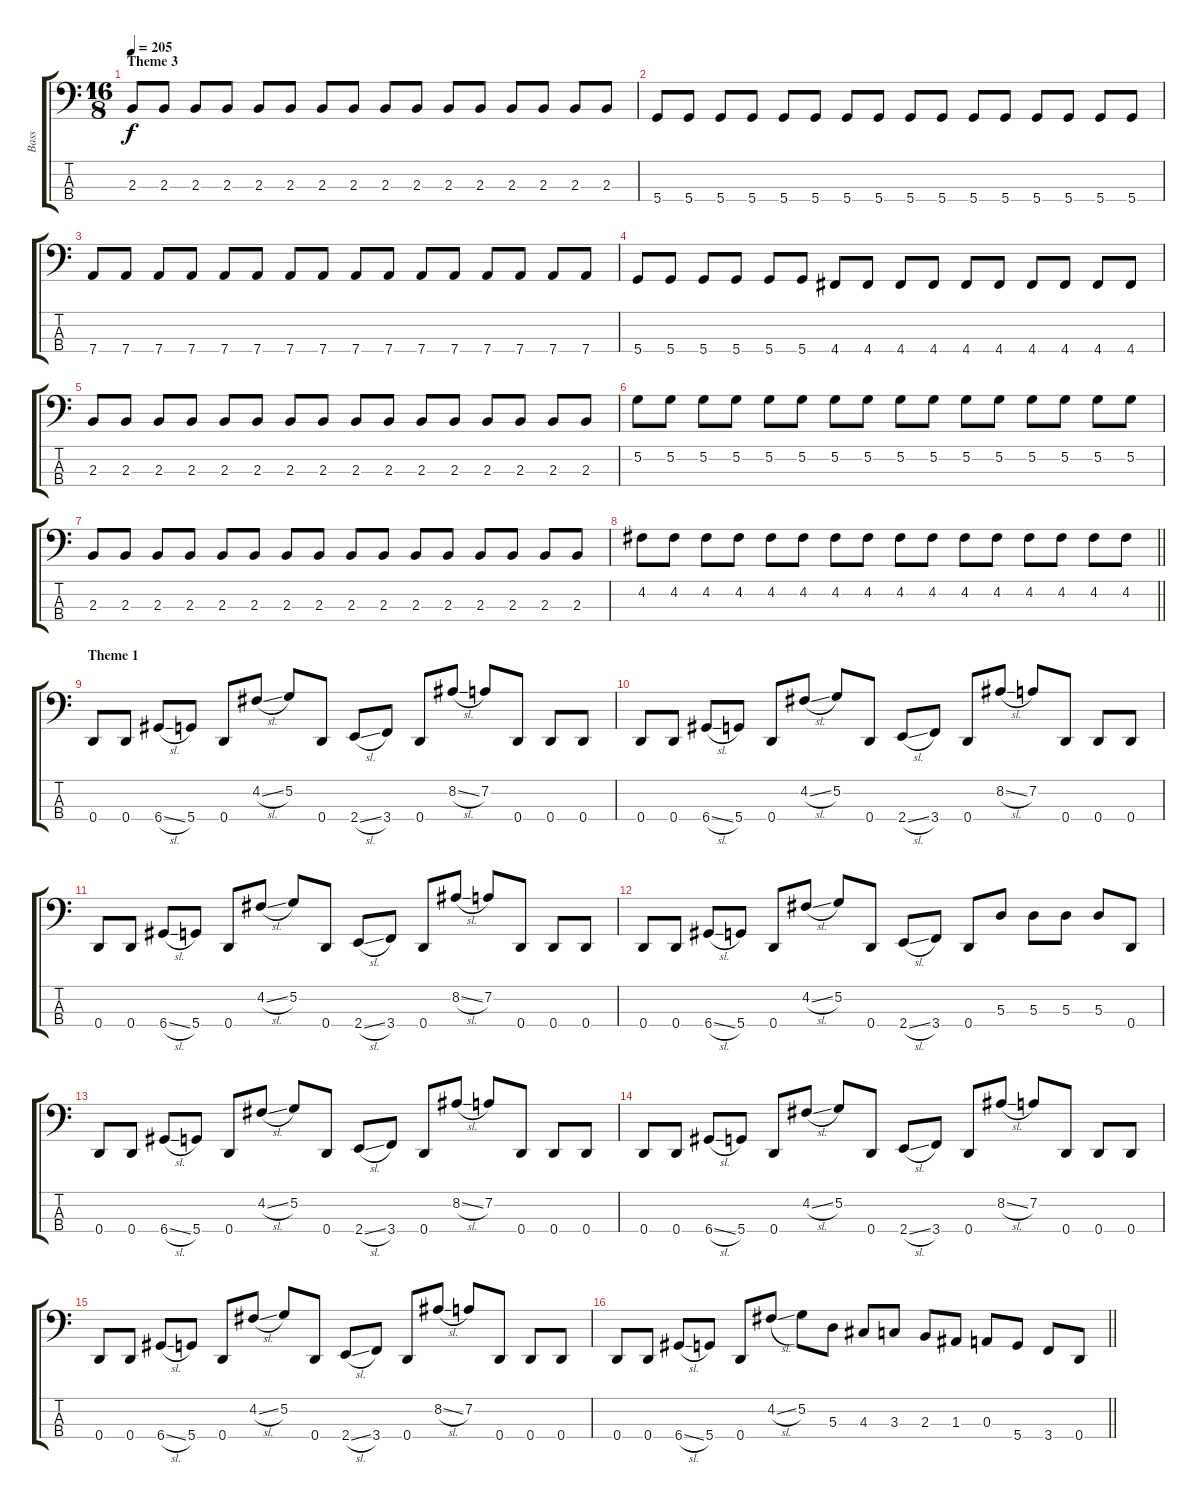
\track ("Bass" "Bass") {instrument electricbassfinger}
\staff {score tabs}
\tuning (G2 D2 A1 D1) {hide}
\ts (16 8)
\section ("" "Theme 3")
\tempo 205
\clef f4
\ks c
2.3.8{dy f} 2.3.8 2.3.8 2.3.8 2.3.8 2.3.8 2.3.8 2.3.8 2.3.8 2.3.8 2.3.8 2.3.8 2.3.8 2.3.8 2.3.8 2.3.8 |
5.4.8 5.4.8 5.4.8 5.4.8 5.4.8 5.4.8 5.4.8 5.4.8 5.4.8 5.4.8 5.4.8 5.4.8 5.4.8 5.4.8 5.4.8 5.4.8 |
7.4.8 7.4.8 7.4.8 7.4.8 7.4.8 7.4.8 7.4.8 7.4.8 7.4.8 7.4.8 7.4.8 7.4.8 7.4.8 7.4.8 7.4.8 7.4.8 |
5.4.8 5.4.8 5.4.8 5.4.8 5.4.8 5.4.8 4.4.8 4.4.8 4.4.8 4.4.8 4.4.8 4.4.8 4.4.8 4.4.8 4.4.8 4.4.8 |
2.3.8 2.3.8 2.3.8 2.3.8 2.3.8 2.3.8 2.3.8 2.3.8 2.3.8 2.3.8 2.3.8 2.3.8 2.3.8 2.3.8 2.3.8 2.3.8 |
5.2.8 5.2.8 5.2.8 5.2.8 5.2.8 5.2.8 5.2.8 5.2.8 5.2.8 5.2.8 5.2.8 5.2.8 5.2.8 5.2.8 5.2.8 5.2.8 |
2.3.8 2.3.8 2.3.8 2.3.8 2.3.8 2.3.8 2.3.8 2.3.8 2.3.8 2.3.8 2.3.8 2.3.8 2.3.8 2.3.8 2.3.8 2.3.8 |
\barLineRight lightlight
4.2.8 4.2.8 4.2.8 4.2.8 4.2.8 4.2.8 4.2.8 4.2.8 4.2.8 4.2.8 4.2.8 4.2.8 4.2.8 4.2.8 4.2.8 4.2.8 |
\section ("" "Theme 1")
0.4.8 0.4.8 6.4{sl}.8 5.4.8 0.4.8 4.2{sl}.8 5.2.8 0.4.8 2.4{sl}.8 3.4.8 0.4.8 8.2{sl}.8 7.2.8 0.4.8 0.4.8 0.4.8 |
0.4.8 0.4.8 6.4{sl}.8 5.4.8 0.4.8 4.2{sl}.8 5.2.8 0.4.8 2.4{sl}.8 3.4.8 0.4.8 8.2{sl}.8 7.2.8 0.4.8 0.4.8 0.4.8 |
0.4.8 0.4.8 6.4{sl}.8 5.4.8 0.4.8 4.2{sl}.8 5.2.8 0.4.8 2.4{sl}.8 3.4.8 0.4.8 8.2{sl}.8 7.2.8 0.4.8 0.4.8 0.4.8 |
0.4.8 0.4.8 6.4{sl}.8 5.4.8 0.4.8 4.2{sl}.8 5.2.8 0.4.8 2.4{sl}.8 3.4.8 0.4.8 5.3.8 5.3.8 5.3.8 5.3.8 0.4.8 |
0.4.8 0.4.8 6.4{sl}.8 5.4.8 0.4.8 4.2{sl}.8 5.2.8 0.4.8 2.4{sl}.8 3.4.8 0.4.8 8.2{sl}.8 7.2.8 0.4.8 0.4.8 0.4.8 |
0.4.8 0.4.8 6.4{sl}.8 5.4.8 0.4.8 4.2{sl}.8 5.2.8 0.4.8 2.4{sl}.8 3.4.8 0.4.8 8.2{sl}.8 7.2.8 0.4.8 0.4.8 0.4.8 |
0.4.8 0.4.8 6.4{sl}.8 5.4.8 0.4.8 4.2{sl}.8 5.2.8 0.4.8 2.4{sl}.8 3.4.8 0.4.8 8.2{sl}.8 7.2.8 0.4.8 0.4.8 0.4.8 |
\barLineRight lightlight
0.4.8 0.4.8 6.4{sl}.8 5.4.8 0.4.8 4.2{sl}.8 5.2.8 5.3.8 4.3.8 3.3.8 2.3.8 1.3.8 0.3.8 5.4.8 3.4.8 0.4.8
